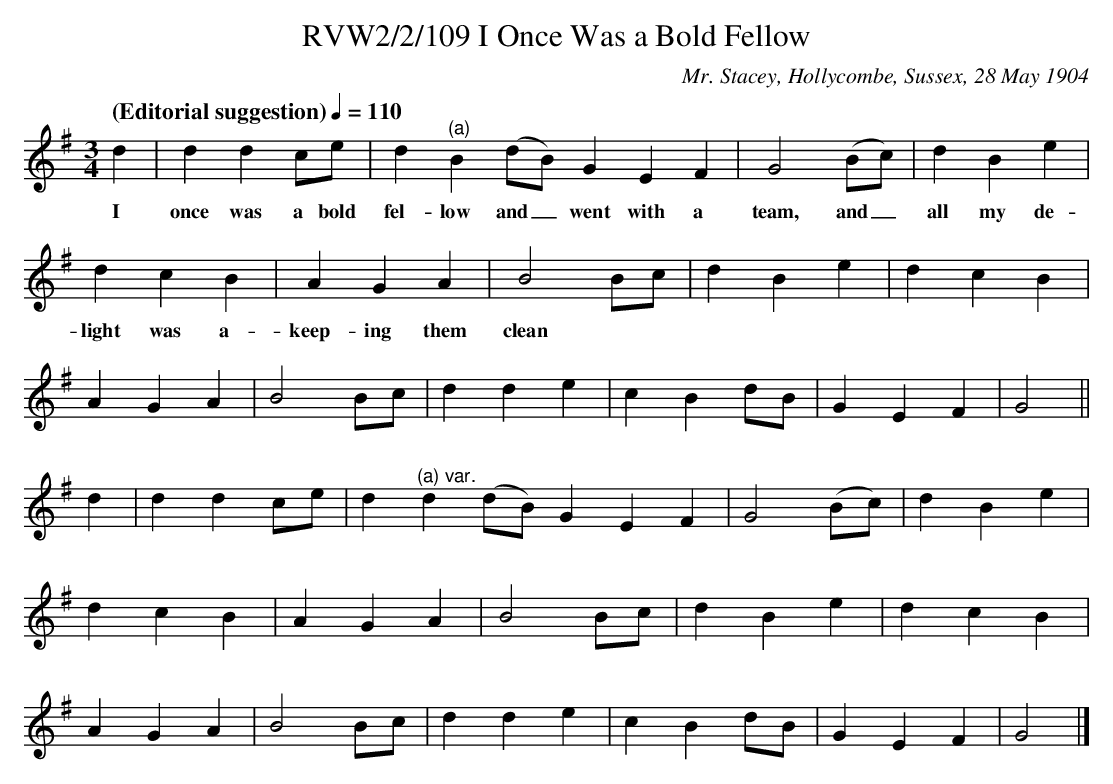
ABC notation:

X:1
T:RVW2/2/109 I Once Was a Bold Fellow
C:Mr. Stacey, Hollycombe, Sussex, 28 May 1904
L:1/4
Q: "(Editorial suggestion)" 1/4=110
M:3/4
K:G
d | d d c/2e/2 | d "^(a)"B (d/2B/2) G E F | G2 (B/2c/2) | d B e |
w: I once was a bold fel-low and_ went with a team, and_ all my de-
d c B | A G A | B2 B/2c/2 | d B e | d c B |
w: light was a-keep-ing them clean
A G A | B2 B/2c/2 | d d e | c B d/2B/2 | G E F | G2 ||
d | d d c/2e/2 | d "^(a) var."d (d/2B/2) G E F | G2 (B/2c/2) | d B e |
d c B | A G A | B2 B/2c/2 | d B e | d c B |
A G A | B2 B/2c/2 | d d e | c B d/2B/2 | G E F | G2 |]
